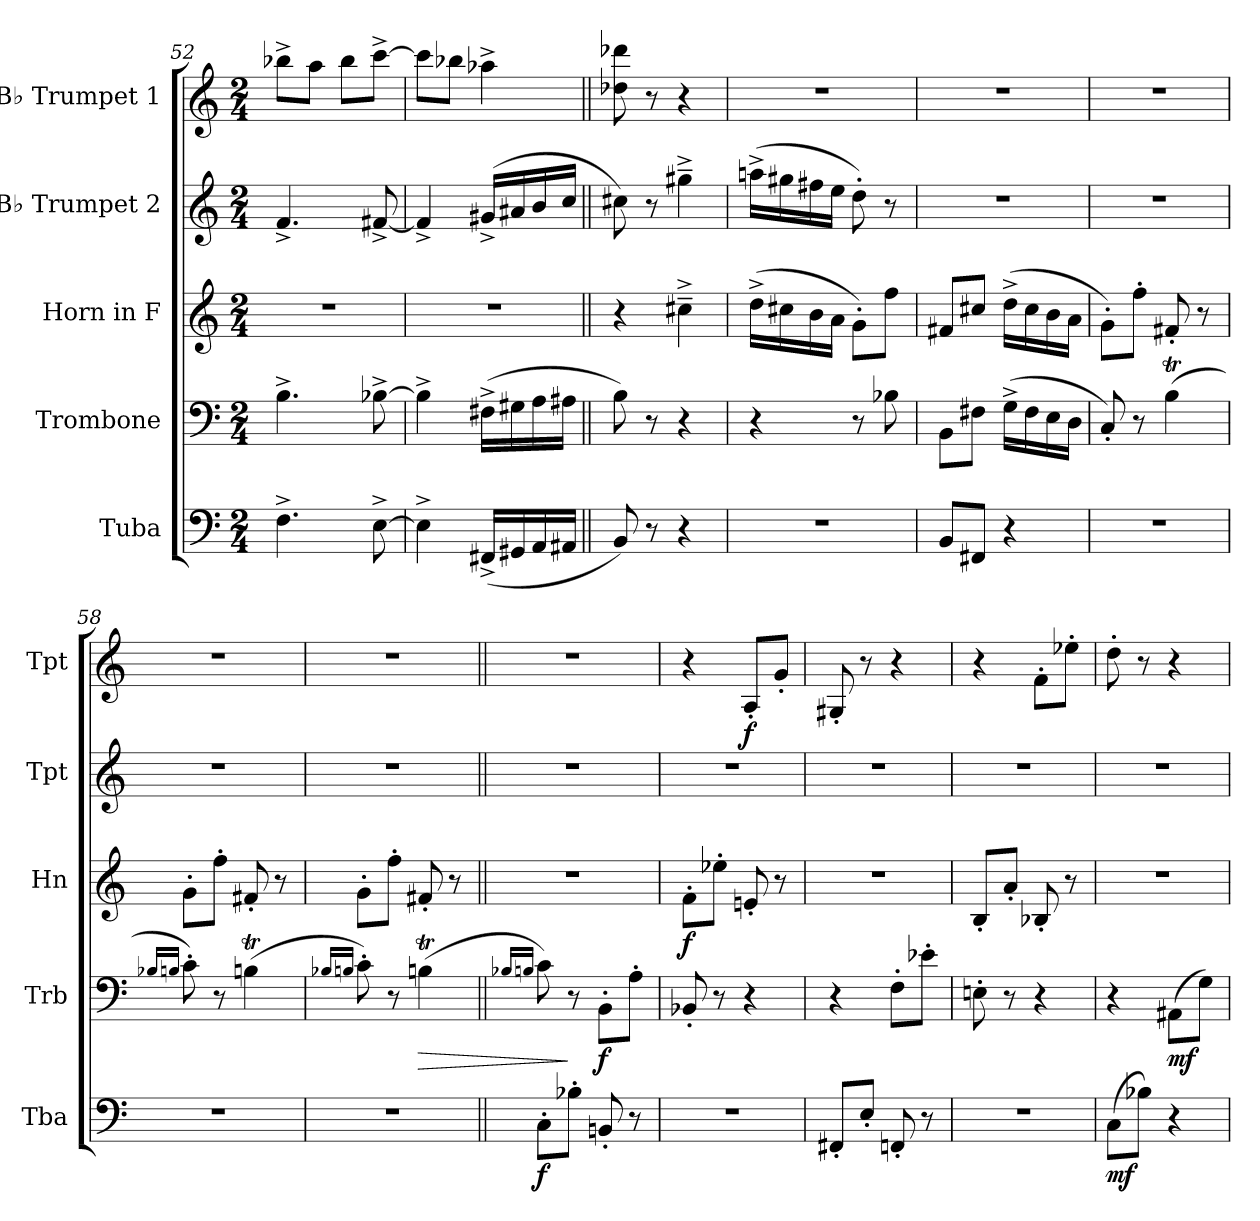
**kern	**dynam	**kern	**dynam	**kern	**dynam	**kern	**kern	**dynam
*part5	*part5	*part4	*part4	*part3	*part3	*part2	*part1	*part1
*staff5	*staff5	*staff4	*staff4	*staff3	*staff3	*staff2	*staff1	*staff1
*I"Tuba	*	*I"Trombone	*	*I"Horn in F	*	*I"B♭ Trumpet 2	*I"B♭ Trumpet 1	*
*I'Tba	*	*I'Trb	*	*I'Hn	*	*I'Tpt	*I'Tpt	*
*clefF4	*	*clefF4	*	*clefG2	*	*clefG2	*clefG2	*
*	*	*	*	*ITrd4c7	*	*ITrd1c2	*ITrd1c2	*
*k[]	*	*k[]	*	*k[b-]	*	*k[b-e-]	*k[b-e-]	*
*M2/4	*	*M2/4	*	*M2/4	*	*M2/4	*M2/4	*
=52	=52	=52	=52	=52	=52	=52	=52	=52
4.F^\	.	4.B^\	.	2r	.	4.e-^/	8aa-X^\L	.
.	.	.	.	.	.	.	8gg\J	.
.	.	.	.	.	.	.	8aa-\L	.
[8E^\	.	[8B-X^\	.	.	.	[8en^/	[8bb-^\J	.
=53	=53	=53	=53	=53	=53	=53	=53	=53
4E^\]	.	4B-^\]	.	2r	.	4e^/]	8bb-\L]	.
.	.	.	.	.	.	.	8aa-X\J	.
(16FF#X^/LL	.	(16F#X^\LL	.	.	.	(16f#X^/LL	4gg-X^\	.
16GG#X/	.	16G#X\	.	.	.	16g#X/	.	.
16AA/	.	16A\	.	.	.	16a/	.	.
16AA#X/JJ	.	16A#X\JJ	.	.	.	16b-/JJ	.	.
=54||	=54||	=54||	=54||	=54||	=54||	=54||	=54||	=54||
8BB/)	.	8B\)	.	4r	.	8bn\)	8cc-X\ 8ccc-X\	.
8r	.	8r	.	.	.	8r	8r	.
4r	.	4r	.	4f#X^~\	.	4ff#X^~\	4r	.
!!LO:PB:g=z
=55	=55	=55	=55	=55	=55	=55	=55	=55
2r	.	4r	.	(16g^\LL	.	(16ggn^\LL	2r	.
.	.	.	.	16f#X\	.	16ff#X\	.	.
.	.	.	.	16e\	.	16een\	.	.
.	.	.	.	16d\JJ	.	16dd\JJ	.	.
.	.	8r	.	8c'\L)	.	8cc'\)	.	.
.	.	8B-X\	.	8b-\J	.	8r	.	.
=56	=56	=56	=56	=56	=56	=56	=56	=56
8BB/L	.	8BB\L	.	8Bn/L	.	2r	2r	.
8FF#X/J	.	8F#X\J	.	8f#X/J	.	.	.	.
4r	.	(16G^\LL	.	(16g^\LL	.	.	.	.
.	.	16F#\	.	16f#\	.	.	.	.
.	.	16E\	.	16e\	.	.	.	.
.	.	16D\JJ	.	16d\JJ	.	.	.	.
=57	=57	=57	=57	=57	=57	=57	=57	=57
2r	.	8C'/)	.	8c'\L)	.	2r	2r	.
.	.	8r	.	8b-'\J	.	.	.	.
.	.	(4Bt\	.	8Bn'/	.	.	.	.
.	.	.	.	8r	.	.	.	.
=58	=58	=58	=58	=58	=58	=58	=58	=58
.	.	16qB-X/LL	.	.	.	.	.	.
.	.	16qBn/JJ	.	.	.	.	.	.
2r	.	8c'\)	.	8c'\L	.	2r	2r	.
.	.	8r	.	8b-'\J	.	.	.	.
.	.	(4Bt\	.	8Bn'/	.	.	.	.
.	.	.	.	8r	.	.	.	.
=59	=59	=59	=59	=59	=59	=59	=59	=59
.	.	16qB-X/LL	.	.	.	.	.	.
.	.	16qBn/JJ	.	.	.	.	.	.
2r	.	8c'\)	.	8c'\L	.	2r	2r	.
.	.	8r	.	8b-'\J	.	.	.	.
!	!	!	!LO:HP:b	!	!	!	!	!
.	.	(4Bt\	>	8Bn'/	.	.	.	.
.	.	.	.	8r	.	.	.	.
!!LO:LB:g=z
=60||	=60||	=60||	=60||	=60||	=60||	=60||	=60||	=60||
.	.	16qB-X/LL	.	.	.	.	.	.
.	.	16qBn/JJ	.	.	.	.	.	.
!	!LO:DY:b	!	!	!	!	!	!	!
8C'\L	f	8c\)	.	2r	.	2r	2r	.
8B-X'\J	.	8r	]	.	.	.	.	.
!	!	!	!LO:DY:b	!	!	!	!	!
8BBn'/	.	8BB'\L	f	.	.	.	.	.
8r	.	8A'\J	.	.	.	.	.	.
=61	=61	=61	=61	=61	=61	=61	=61	=61
!	!	!	!	!	!LO:DY:b	!	!	!
2r	.	8BB-X'/	.	8B-'\L	f	2r	4r	.
.	.	8r	.	8a-X'\J	.	.	.	.
!	!	!	!	!	!	!	!	!LO:DY:b
.	.	4r	.	8An'/	.	.	8G'/L	f
.	.	.	.	8r	.	.	8f'/J	.
=62	=62	=62	=62	=62	=62	=62	=62	=62
8FF#X'/L	.	4r	.	2r	.	2r	8F#X'/	.
8E'/J	.	.	.	.	.	.	8r	.
8FFn'/	.	8F'\L	.	.	.	.	4r	.
8r	.	8e-X'\J	.	.	.	.	.	.
=63	=63	=63	=63	=63	=63	=63	=63	=63
2r	.	8En'\	.	8E'/L	.	2r	4r	.
.	.	8r	.	8d'/J	.	.	.	.
.	.	4r	.	8E-X'/	.	.	8e-'\L	.
.	.	.	.	8r	.	.	8dd-X'\J	.
=64	=64	=64	=64	=64	=64	=64	=64	=64
!	!LO:DY:b	!	!	!	!	!	!	!
(8C\L	mf	4r	.	2r	.	2r	8cc'\	.
8B-X\J)	.	.	.	.	.	.	8r	.
!	!	!	!LO:DY:b	!	!	!	!	!
4r	.	(8AA#X\L	mf	.	.	.	4r	.
.	.	8G\J)	.	.	.	.	.	.
=	=	=	=	=	=	=	=	=
*-	*-	*-	*-	*-	*-	*-	*-	*-
